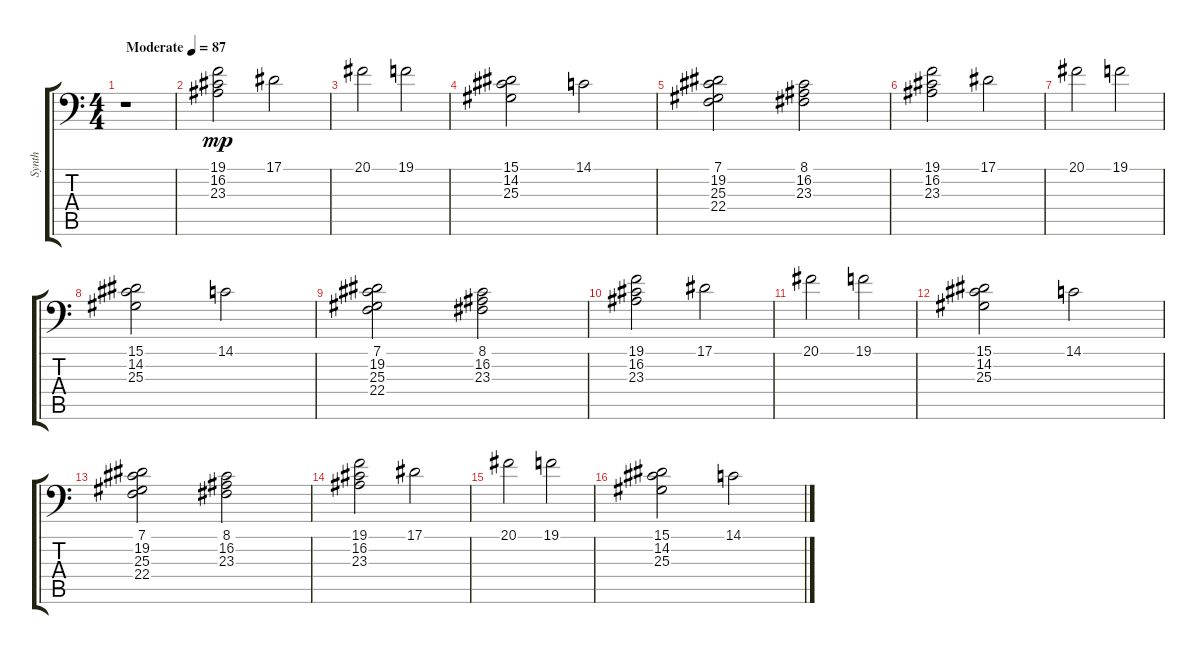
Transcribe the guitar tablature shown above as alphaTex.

\track ("Synth" "Synth") {instrument synthstrings1}
\staff {score tabs}
\tuning (Bb2 Gb2 D2 Bb1 Gb1 D1) {hide}
\ts (4 4)
\tempo (87 "Moderate")
\clef f4
\ks c
r.1{dy mp instrument synthstrings1} |
(19.1 16.2 23.3).2 17.1.2 |
20.1.2 19.1.2 |
(15.1 14.2 25.3).2 14.1.2 |
(7.1 19.2 25.3 22.4).2 (8.1 16.2 23.3).2 |
(19.1 16.2 23.3).2 17.1.2 |
20.1.2 19.1.2 |
(15.1 14.2 25.3).2 14.1.2 |
(7.1 19.2 25.3 22.4).2 (8.1 16.2 23.3).2 |
(19.1 16.2 23.3).2 17.1.2 |
20.1.2 19.1.2 |
(15.1 14.2 25.3).2 14.1.2 |
(7.1 19.2 25.3 22.4).2 (8.1 16.2 23.3).2 |
(19.1 16.2 23.3).2 17.1.2 |
20.1.2 19.1.2 |
(15.1 14.2 25.3).2 14.1.2
